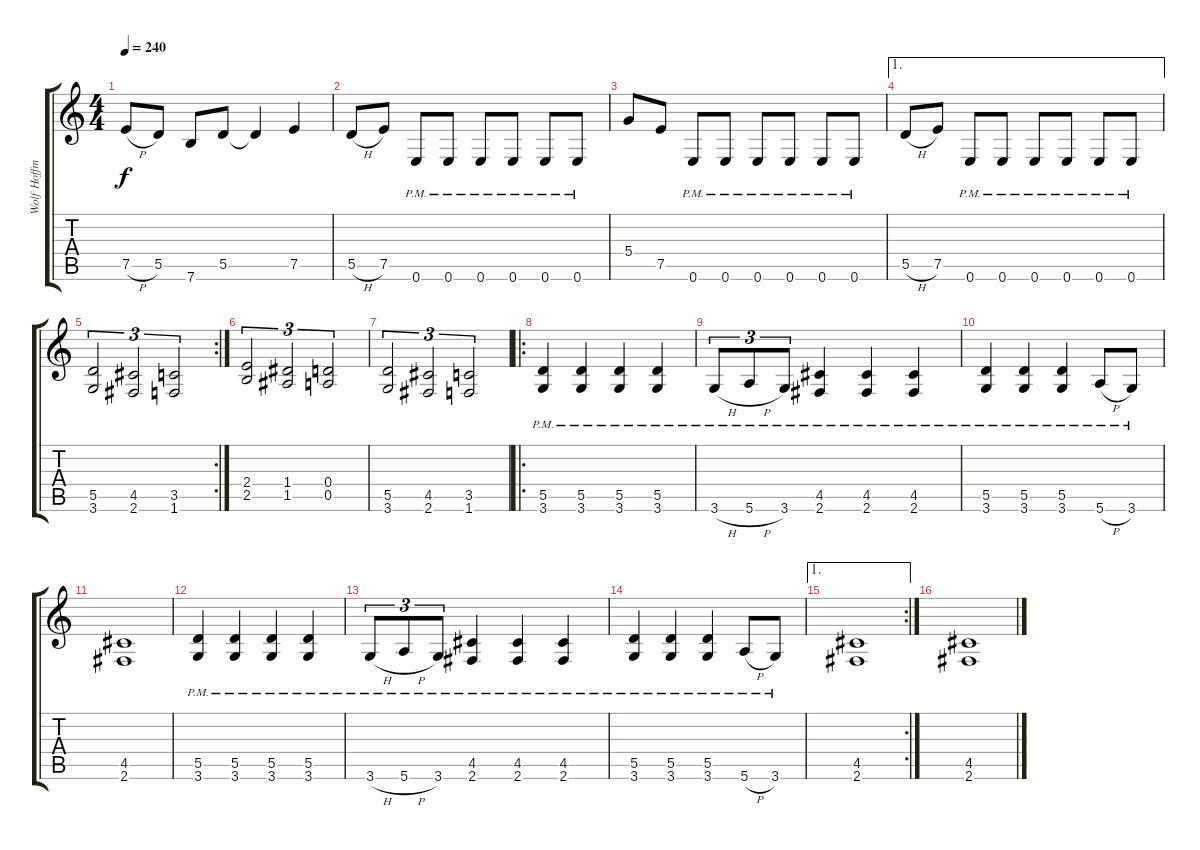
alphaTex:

\track ("Wolf Hoffmann" "Wolf Hoffm") {instrument acousticguitarsteel}
\staff {score tabs}
\tuning (E4 B3 G3 D3 A2 E2) {hide}
\ts (4 4)
\tempo 240
\clef g2
\ks c
7.5{h}.8{dy f} 5.5.8 7.6.8 5.5.8 5.5{t}.4 7.5.4 |
5.5{h}.8 7.5.8 0.6{pm}.8 0.6{pm}.8 0.6{pm}.8 0.6{pm}.8 0.6{pm}.8 0.6{pm}.8 |
5.4.8 7.5.8 0.6{pm}.8 0.6{pm}.8 0.6{pm}.8 0.6{pm}.8 0.6{pm}.8 0.6{pm}.8 |
\ae 1
5.5{h}.8 7.5.8 0.6{pm}.8 0.6{pm}.8 0.6{pm}.8 0.6{pm}.8 0.6{pm}.8 0.6{pm}.8 |
\rc 2
(5.5 3.6).2{tu (3 2)} (4.5 2.6).2{tu (3 2)} (3.5 1.6).2{tu (3 2)} |
(2.4 2.5).2{tu (3 2)} (1.4 1.5).2{tu (3 2)} (0.4 0.5).2{tu (3 2)} |
(5.5 3.6).2{tu (3 2)} (4.5 2.6).2{tu (3 2)} (3.5 1.6).2{tu (3 2)} |
\ro
(5.5{pm} 3.6{pm}).4 (5.5{pm} 3.6{pm}).4 (5.5{pm} 3.6{pm}).4 (5.5{pm} 3.6{pm}).4 |
3.6{h pm}.8{tu (3 2)} 5.6{h pm}.8{tu (3 2)} 3.6{pm}.8{tu (3 2)} (4.5{pm} 2.6{pm}).4 (4.5{pm} 2.6{pm}).4 (4.5{pm} 2.6{pm}).4 |
(5.5{pm} 3.6{pm}).4 (5.5{pm} 3.6{pm}).4 (5.5{pm} 3.6{pm}).4 5.6{h pm}.8 3.6{pm}.8 |
(4.5 2.6).1 |
(5.5{pm} 3.6{pm}).4 (5.5{pm} 3.6{pm}).4 (5.5{pm} 3.6{pm}).4 (5.5{pm} 3.6{pm}).4 |
3.6{h pm}.8{tu (3 2)} 5.6{h pm}.8{tu (3 2)} 3.6{pm}.8{tu (3 2)} (4.5{pm} 2.6{pm}).4 (4.5{pm} 2.6{pm}).4 (4.5{pm} 2.6{pm}).4 |
(5.5{pm} 3.6{pm}).4 (5.5{pm} 3.6{pm}).4 (5.5{pm} 3.6{pm}).4 5.6{h pm}.8 3.6{pm}.8 |
\ae 1
\rc 2
(4.5 2.6).1 |
(4.5 2.6).1
